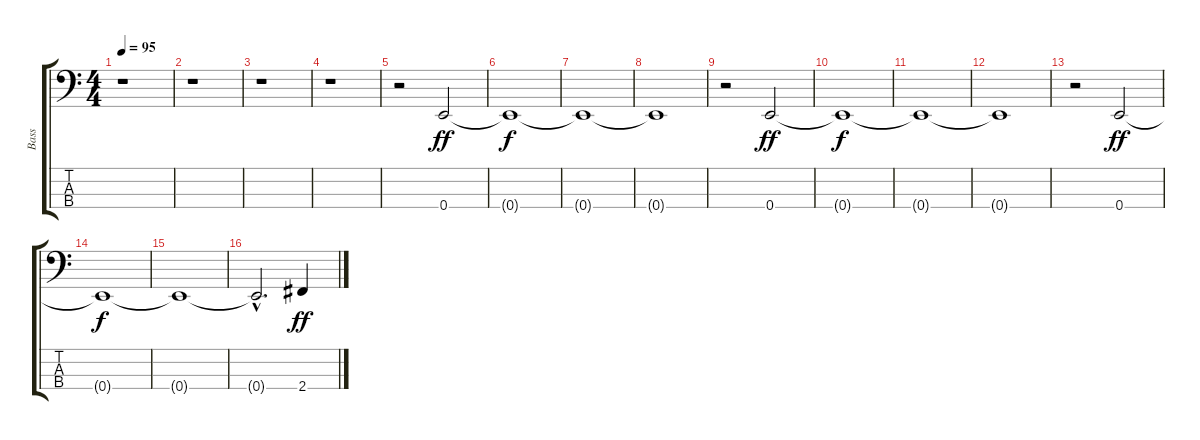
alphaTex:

\track ("Bass" "Bass") {instrument electricbassfinger}
\staff {score tabs}
\tuning (G2 D2 A1 E1) {hide}
\ts (4 4)
\tempo 95
\clef f4
\ks c
r.1{dy ff} |
r.1 |
r.1 |
r.1 |
r.2 0.4.2 |
0.4{t}.1{dy f} |
0.4{t}.1 |
0.4{t}.1 |
r.2 0.4.2{dy ff} |
0.4{t}.1{dy f} |
0.4{t}.1 |
0.4{t}.1 |
r.2 0.4.2{dy ff} |
0.4{t}.1{dy f} |
0.4{t}.1 |
0.4{hac t}.2{d} 2.4.4{dy ff}
